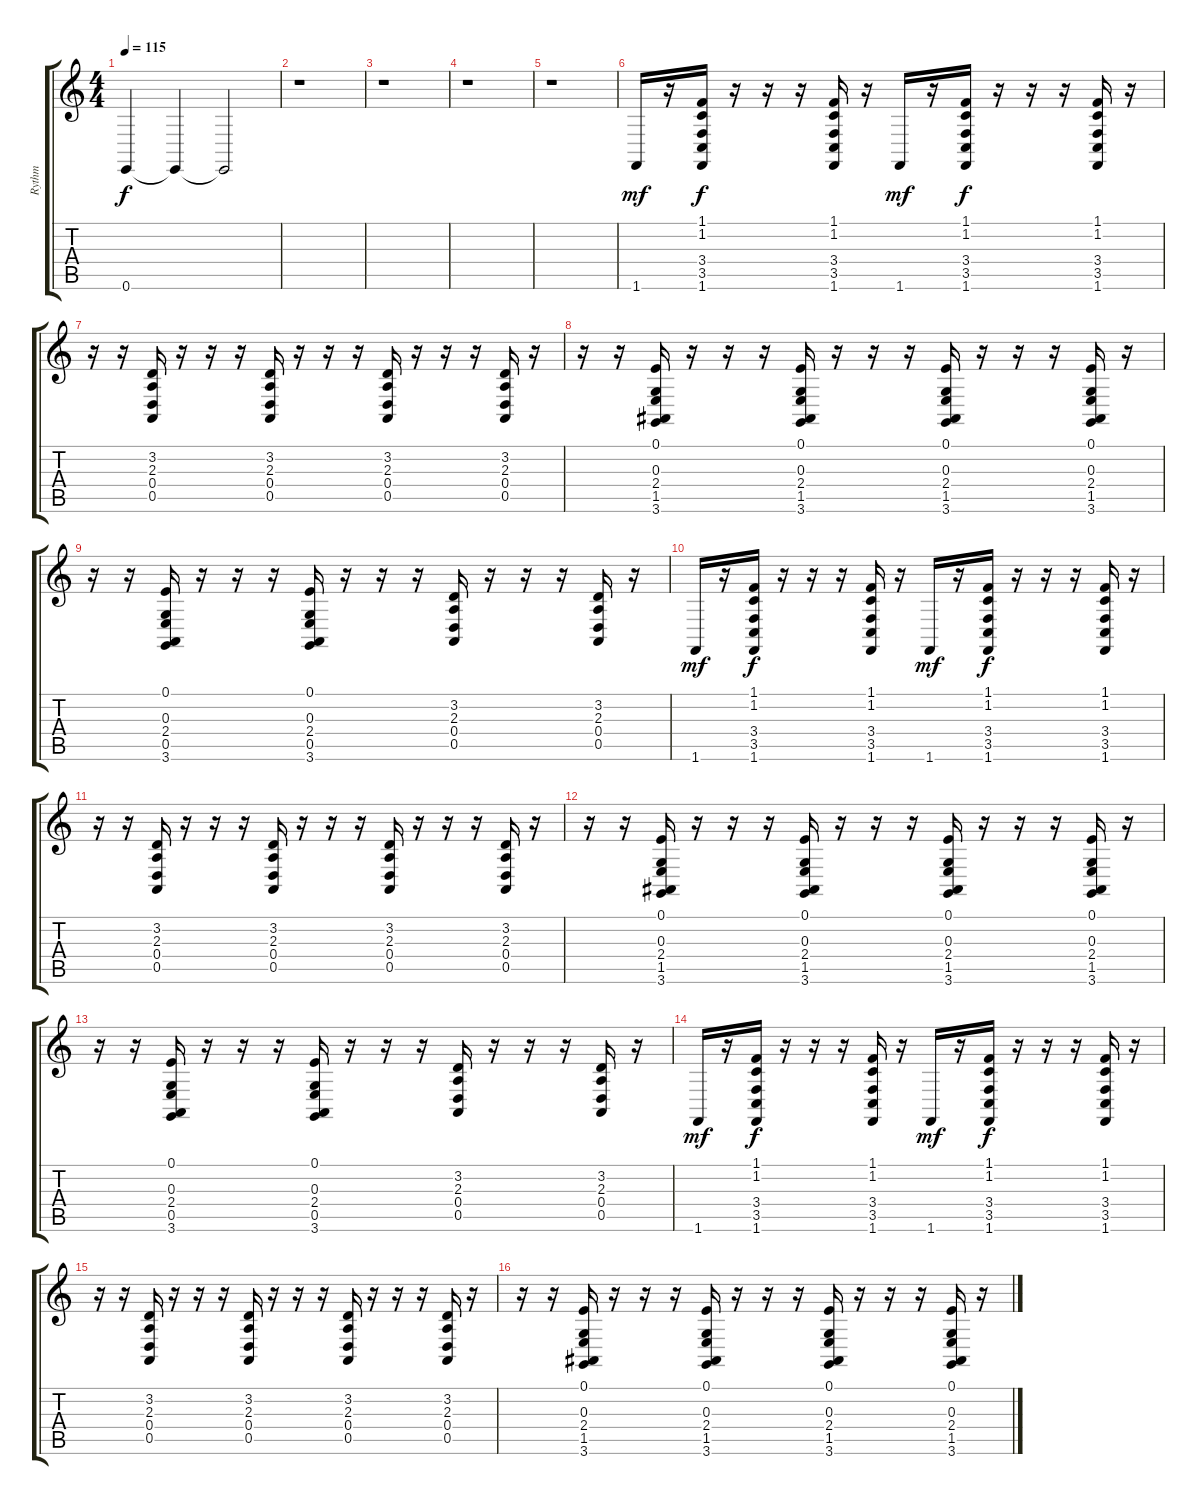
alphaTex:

\track ("Rythm" "Rythm") {instrument lead3calliope}
\staff {score tabs}
\tuning (E4 B3 G3 D3 A2 E2) {hide}
\ts (4 4)
\tempo 115
\clef g2
\ks c
0.6.4{dy f} 0.6{t}.4 0.6{t}.2 |
r.1 |
r.1 |
r.1 |
r.1 |
1.6.16{dy mf} r.16 (1.1 1.2 3.4 3.5 1.6).16{dy f} r.16 r.16 r.16 (1.1 1.2 3.4 3.5 1.6).16 r.16 1.6.16{dy mf} r.16 (1.1 1.2 3.4 3.5 1.6).16{dy f} r.16 r.16 r.16 (1.1 1.2 3.4 3.5 1.6).16 r.16 |
r.16 r.16 (3.2 2.3 0.4 0.5).16 r.16 r.16 r.16 (3.2 2.3 0.4 0.5).16 r.16 r.16 r.16 (3.2 2.3 0.4 0.5).16 r.16 r.16 r.16 (3.2 2.3 0.4 0.5).16 r.16 |
r.16 r.16 (0.1 0.3 2.4 1.5 3.6).16 r.16 r.16 r.16 (0.1 0.3 2.4 1.5 3.6).16 r.16 r.16 r.16 (0.1 0.3 2.4 1.5 3.6).16 r.16 r.16 r.16 (0.1 0.3 2.4 1.5 3.6).16 r.16 |
r.16 r.16 (0.1 0.3 2.4 0.5 3.6).16 r.16 r.16 r.16 (0.1 0.3 2.4 0.5 3.6).16 r.16 r.16 r.16 (3.2 2.3 0.4 0.5).16 r.16 r.16 r.16 (3.2 2.3 0.4 0.5).16 r.16 |
1.6.16{dy mf} r.16 (1.1 1.2 3.4 3.5 1.6).16{dy f} r.16 r.16 r.16 (1.1 1.2 3.4 3.5 1.6).16 r.16 1.6.16{dy mf} r.16 (1.1 1.2 3.4 3.5 1.6).16{dy f} r.16 r.16 r.16 (1.1 1.2 3.4 3.5 1.6).16 r.16 |
r.16 r.16 (3.2 2.3 0.4 0.5).16 r.16 r.16 r.16 (3.2 2.3 0.4 0.5).16 r.16 r.16 r.16 (3.2 2.3 0.4 0.5).16 r.16 r.16 r.16 (3.2 2.3 0.4 0.5).16 r.16 |
r.16 r.16 (0.1 0.3 2.4 1.5 3.6).16 r.16 r.16 r.16 (0.1 0.3 2.4 1.5 3.6).16 r.16 r.16 r.16 (0.1 0.3 2.4 1.5 3.6).16 r.16 r.16 r.16 (0.1 0.3 2.4 1.5 3.6).16 r.16 |
r.16 r.16 (0.1 0.3 2.4 0.5 3.6).16 r.16 r.16 r.16 (0.1 0.3 2.4 0.5 3.6).16 r.16 r.16 r.16 (3.2 2.3 0.4 0.5).16 r.16 r.16 r.16 (3.2 2.3 0.4 0.5).16 r.16 |
1.6.16{dy mf} r.16 (1.1 1.2 3.4 3.5 1.6).16{dy f} r.16 r.16 r.16 (1.1 1.2 3.4 3.5 1.6).16 r.16 1.6.16{dy mf} r.16 (1.1 1.2 3.4 3.5 1.6).16{dy f} r.16 r.16 r.16 (1.1 1.2 3.4 3.5 1.6).16 r.16 |
r.16 r.16 (3.2 2.3 0.4 0.5).16 r.16 r.16 r.16 (3.2 2.3 0.4 0.5).16 r.16 r.16 r.16 (3.2 2.3 0.4 0.5).16 r.16 r.16 r.16 (3.2 2.3 0.4 0.5).16 r.16 |
r.16 r.16 (0.1 0.3 2.4 1.5 3.6).16 r.16 r.16 r.16 (0.1 0.3 2.4 1.5 3.6).16 r.16 r.16 r.16 (0.1 0.3 2.4 1.5 3.6).16 r.16 r.16 r.16 (0.1 0.3 2.4 1.5 3.6).16 r.16
